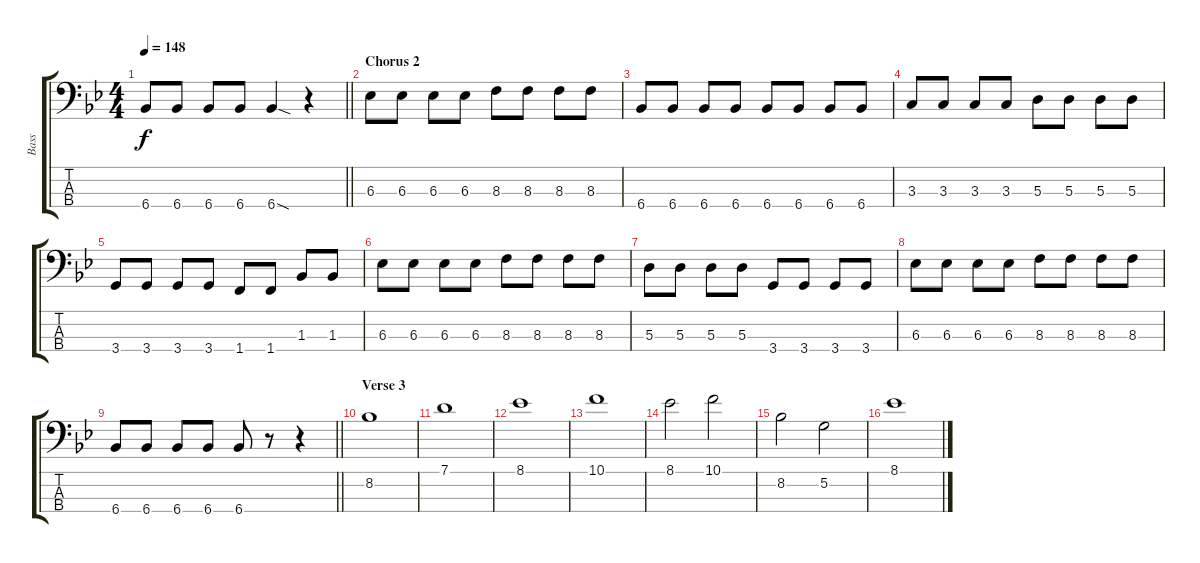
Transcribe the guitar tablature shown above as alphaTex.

\track ("Bass" "Bass") {instrument electricbassfinger}
\staff {score tabs}
\tuning (G2 D2 A1 E1) {hide}
\ts (4 4)
\tempo 148
\clef f4
\barLineRight lightlight
\ks bb
6.4.8{dy f} 6.4.8 6.4.8 6.4.8 6.4{sod}.4 r.4 |
\section ("" "Chorus 2")
6.3.8 6.3.8 6.3.8 6.3.8 8.3.8 8.3.8 8.3.8 8.3.8 |
6.4.8 6.4.8 6.4.8 6.4.8 6.4.8 6.4.8 6.4.8 6.4.8 |
3.3.8 3.3.8 3.3.8 3.3.8 5.3.8 5.3.8 5.3.8 5.3.8 |
3.4.8 3.4.8 3.4.8 3.4.8 1.4.8 1.4.8 1.3.8 1.3.8 |
6.3.8 6.3.8 6.3.8 6.3.8 8.3.8 8.3.8 8.3.8 8.3.8 |
5.3.8 5.3.8 5.3.8 5.3.8 3.4.8 3.4.8 3.4.8 3.4.8 |
6.3.8 6.3.8 6.3.8 6.3.8 8.3.8 8.3.8 8.3.8 8.3.8 |
\barLineRight lightlight
6.4.8 6.4.8 6.4.8 6.4.8 6.4.8 r.8 r.4 |
\section ("" "Verse 3")
8.2.1 |
7.1.1 |
8.1.1 |
10.1.1 |
8.1.2 10.1.2 |
8.2.2 5.2.2 |
8.1.1
